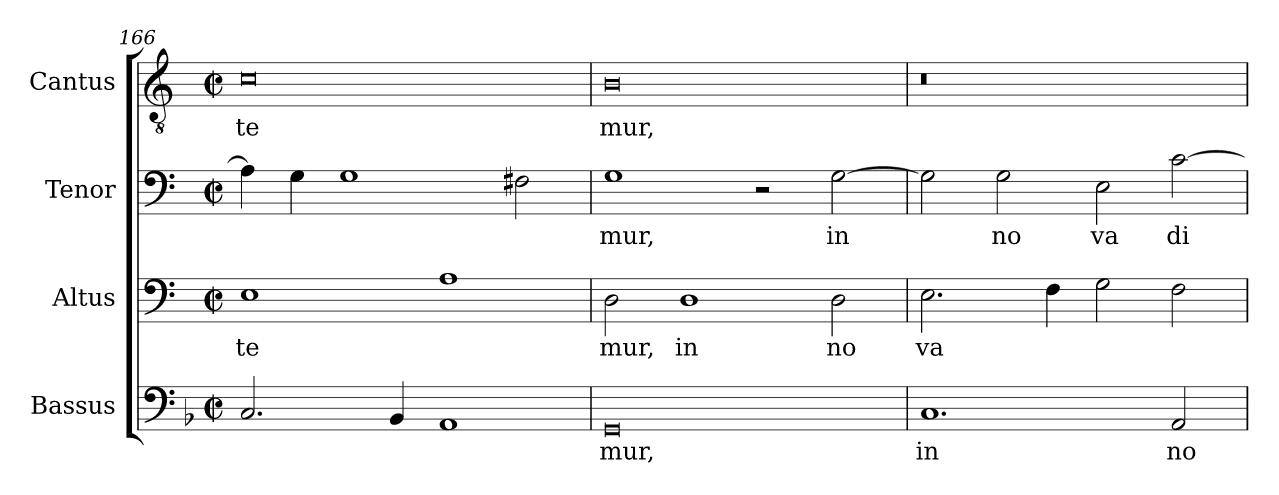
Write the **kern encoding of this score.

**kern	**text	**kern	**text	**kern	**text	**kern	**text
*part4	*part4	*part3	*part3	*part2	*part2	*part1	*part1
*staff4	*staff4	*staff3	*staff3	*staff2	*staff2	*staff1	*staff1
*I"Bassus	*	*I"Altus	*	*I"Tenor	*	*I"Cantus	*
*clefF4	*	*clefF4	*	*clefF4	*	*clefGv2	*
*k[b-]	*	*	*	*	*	*k[]	*
*F:	*	*	*	*	*	*C:	*
*M2/2	*	*M2/2	*	*M2/2	*	*M2/2	*
*met(c|)	*	*met(c|)	*	*met(c|)	*	*met(c|)	*
=166	=166	=166	=166	=166	=166	=166	=166
!	!	!	!LO:LY:b:cj	!	!	!	!LO:LY:b:cj
2.C/	.	1E	te	4A\]	.	0c	te
.	.	.	.	4G\	.	.	.
.	.	.	.	1G	.	.	.
4BB-/	.	.	.	.	.	.	.
1AA	.	1A	.	.	.	.	.
.	.	.	.	2F#\	.	.	.
=167	=167	=167	=167	=167	=167	=167	=167
!	!LO:LY:b:cj	!	!LO:LY:b:cj	!	!LO:LY:b:cj	!	!LO:LY:b:cj
0GG	mur,	2D\	mur,	1G	mur,	0B	mur,
!	!	!	!LO:LY:b:cj	!	!	!	!
.	.	1D	in	.	.	.	.
.	.	.	.	2r	.	.	.
!	!	!	!LO:LY:b:cj	!	!LO:LY:b:cj	!	!
.	.	2D\	no	[>2G\	in	.	.
=168	=168	=168	=168	=168	=168	=168	=168
!	!LO:LY:b:cj	!	!LO:LY:b:cj	!	!	!	!
1.C	in	2.E\	va	2G\]	.	0r	.
!	!	!	!	!	!LO:LY:b:cj	!	!
.	.	.	.	2G\	no	.	.
.	.	4F\	.	.	.	.	.
!	!	!	!	!	!LO:LY:b:cj	!	!
.	.	2G\	.	2E\	va	.	.
!	!LO:LY:b:cj	!	!	!	!LO:LY:b:cj	!	!
2AA/	no	2F\	.	[>2c\	di	.	.
=	=	=	=	=	=	=	=
*-	*-	*-	*-	*-	*-	*-	*-
